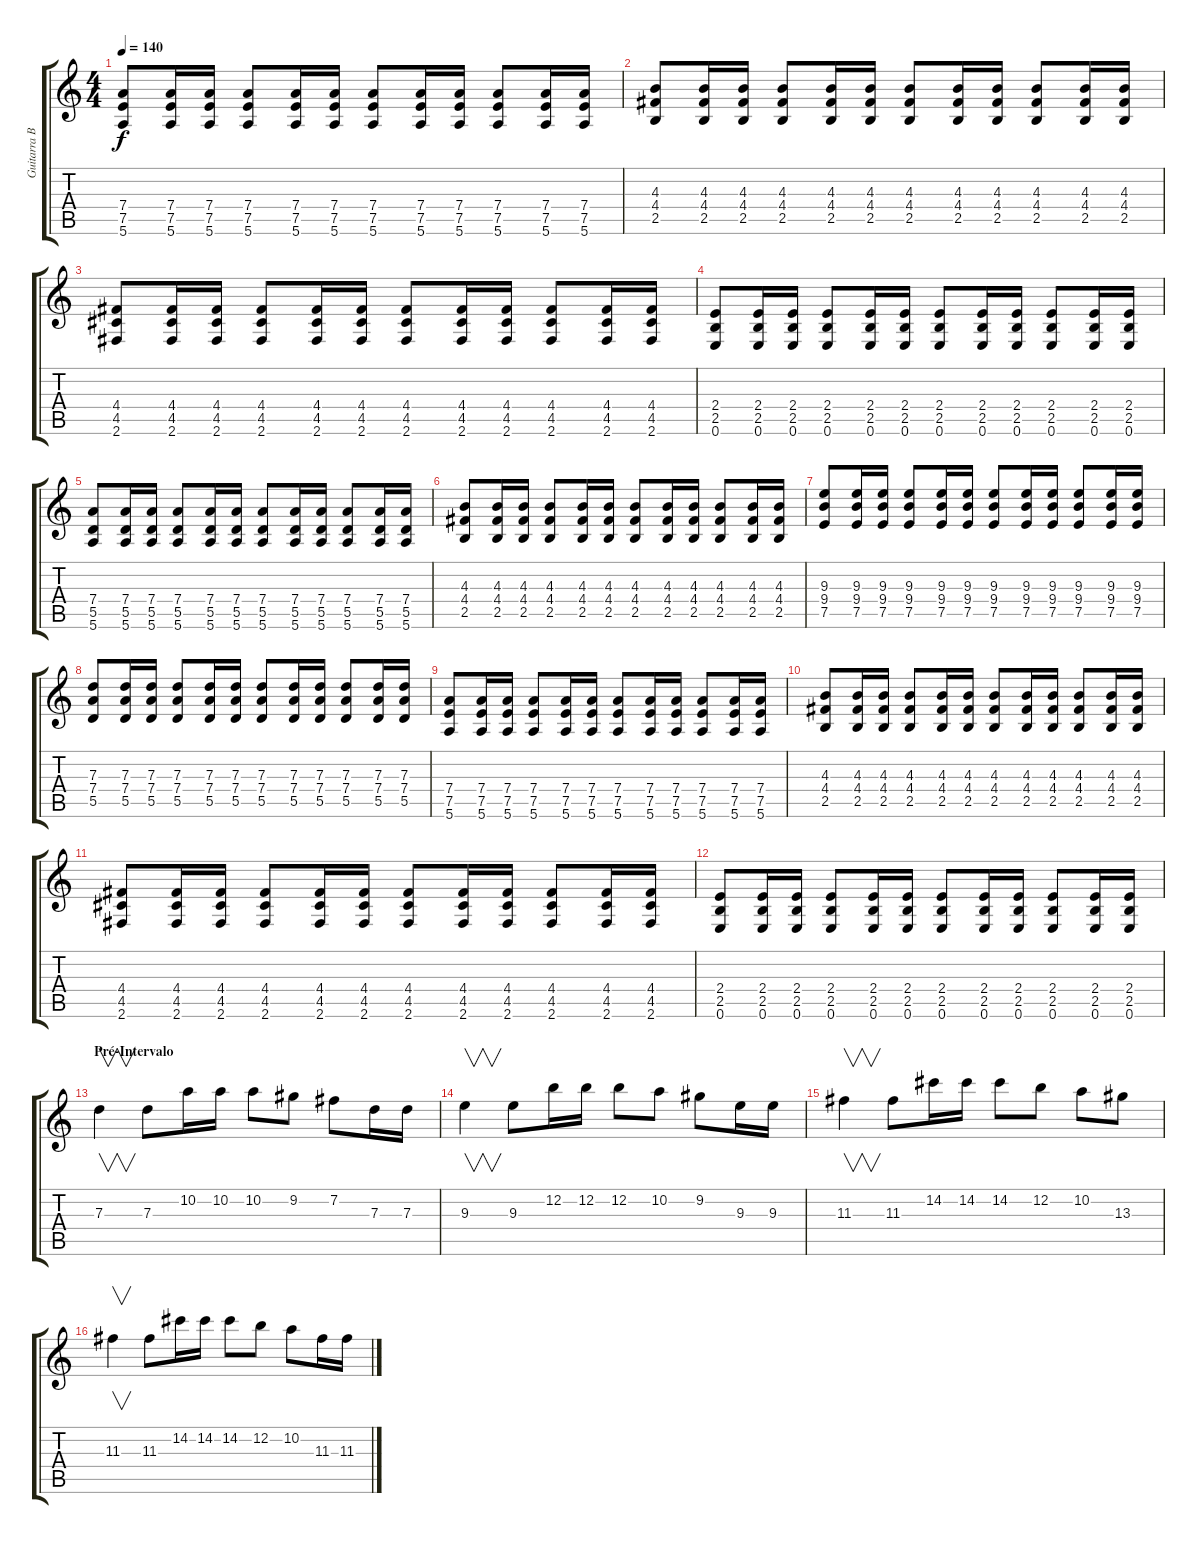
\track ("Guitarra Base" "Guitarra B") {instrument overdrivenguitar}
\staff {score tabs}
\tuning (E4 B3 G3 D3 A2 E2) {hide}
\ts (4 4)
\tempo 140
\clef g2
\ks c
(7.4 7.5 5.6).8{dy f} (7.4 7.5 5.6).16 (7.4 7.5 5.6).16 (7.4 7.5 5.6).8 (7.4 7.5 5.6).16 (7.4 7.5 5.6).16 (7.4 7.5 5.6).8 (7.4 7.5 5.6).16 (7.4 7.5 5.6).16 (7.4 7.5 5.6).8 (7.4 7.5 5.6).16 (7.4 7.5 5.6).16 |
(4.3 4.4 2.5).8 (4.3 4.4 2.5).16 (4.3 4.4 2.5).16 (4.3 4.4 2.5).8 (4.3 4.4 2.5).16 (4.3 4.4 2.5).16 (4.3 4.4 2.5).8 (4.3 4.4 2.5).16 (4.3 4.4 2.5).16 (4.3 4.4 2.5).8 (4.3 4.4 2.5).16 (4.3 4.4 2.5).16 |
(4.4 4.5 2.6).8 (4.4 4.5 2.6).16 (4.4 4.5 2.6).16 (4.4 4.5 2.6).8 (4.4 4.5 2.6).16 (4.4 4.5 2.6).16 (4.4 4.5 2.6).8 (4.4 4.5 2.6).16 (4.4 4.5 2.6).16 (4.4 4.5 2.6).8 (4.4 4.5 2.6).16 (4.4 4.5 2.6).16 |
(2.4 2.5 0.6).8 (2.4 2.5 0.6).16 (2.4 2.5 0.6).16 (2.4 2.5 0.6).8 (2.4 2.5 0.6).16 (2.4 2.5 0.6).16 (2.4 2.5 0.6).8 (2.4 2.5 0.6).16 (2.4 2.5 0.6).16 (2.4 2.5 0.6).8 (2.4 2.5 0.6).16 (2.4 2.5 0.6).16 |
(7.4 5.5 5.6).8 (7.4 5.5 5.6).16 (7.4 5.5 5.6).16 (7.4 5.5 5.6).8 (7.4 5.5 5.6).16 (7.4 5.5 5.6).16 (7.4 5.5 5.6).8 (7.4 5.5 5.6).16 (7.4 5.5 5.6).16 (7.4 5.5 5.6).8 (7.4 5.5 5.6).16 (7.4 5.5 5.6).16 |
(4.3 4.4 2.5).8 (4.3 4.4 2.5).16 (4.3 4.4 2.5).16 (4.3 4.4 2.5).8 (4.3 4.4 2.5).16 (4.3 4.4 2.5).16 (4.3 4.4 2.5).8 (4.3 4.4 2.5).16 (4.3 4.4 2.5).16 (4.3 4.4 2.5).8 (4.3 4.4 2.5).16 (4.3 4.4 2.5).16 |
(9.3 9.4 7.5).8 (9.3 9.4 7.5).16 (9.3 9.4 7.5).16 (9.3 9.4 7.5).8 (9.3 9.4 7.5).16 (9.3 9.4 7.5).16 (9.3 9.4 7.5).8 (9.3 9.4 7.5).16 (9.3 9.4 7.5).16 (9.3 9.4 7.5).8 (9.3 9.4 7.5).16 (9.3 9.4 7.5).16 |
(7.3 7.4 5.5).8 (7.3 7.4 5.5).16 (7.3 7.4 5.5).16 (7.3 7.4 5.5).8 (7.3 7.4 5.5).16 (7.3 7.4 5.5).16 (7.3 7.4 5.5).8 (7.3 7.4 5.5).16 (7.3 7.4 5.5).16 (7.3 7.4 5.5).8 (7.3 7.4 5.5).16 (7.3 7.4 5.5).16 |
(7.4 7.5 5.6).8 (7.4 7.5 5.6).16 (7.4 7.5 5.6).16 (7.4 7.5 5.6).8 (7.4 7.5 5.6).16 (7.4 7.5 5.6).16 (7.4 7.5 5.6).8 (7.4 7.5 5.6).16 (7.4 7.5 5.6).16 (7.4 7.5 5.6).8 (7.4 7.5 5.6).16 (7.4 7.5 5.6).16 |
(4.3 4.4 2.5).8 (4.3 4.4 2.5).16 (4.3 4.4 2.5).16 (4.3 4.4 2.5).8 (4.3 4.4 2.5).16 (4.3 4.4 2.5).16 (4.3 4.4 2.5).8 (4.3 4.4 2.5).16 (4.3 4.4 2.5).16 (4.3 4.4 2.5).8 (4.3 4.4 2.5).16 (4.3 4.4 2.5).16 |
(4.4 4.5 2.6).8 (4.4 4.5 2.6).16 (4.4 4.5 2.6).16 (4.4 4.5 2.6).8 (4.4 4.5 2.6).16 (4.4 4.5 2.6).16 (4.4 4.5 2.6).8 (4.4 4.5 2.6).16 (4.4 4.5 2.6).16 (4.4 4.5 2.6).8 (4.4 4.5 2.6).16 (4.4 4.5 2.6).16 |
(2.4 2.5 0.6).8 (2.4 2.5 0.6).16 (2.4 2.5 0.6).16 (2.4 2.5 0.6).8 (2.4 2.5 0.6).16 (2.4 2.5 0.6).16 (2.4 2.5 0.6).8 (2.4 2.5 0.6).16 (2.4 2.5 0.6).16 (2.4 2.5 0.6).8 (2.4 2.5 0.6).16 (2.4 2.5 0.6).16 |
\section ("" "Pré-Intervalo")
7.3.4{v instrument distortionguitar} 7.3.8 10.2.16 10.2.16 10.2.8 9.2.8 7.2.8 7.3.16 7.3.16 |
9.3.4{v} 9.3.8 12.2.16 12.2.16 12.2.8 10.2.8 9.2.8 9.3.16 9.3.16 |
11.3.4{v} 11.3.8 14.2.16 14.2.16 14.2.8 12.2.8 10.2.8 13.3.8 |
11.3.4{v} 11.3.8 14.2.16 14.2.16 14.2.8 12.2.8 10.2.8 11.3.16 11.3.16
